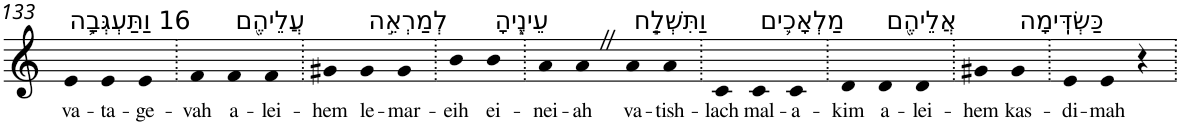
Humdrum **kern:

**kern	**text
*part1	*part1
*staff1	*staff1
*I"Piano	*
*I'Pno	*
!!LO:PB:g=z
*clefG2	*
*k[]	*
=133	=133
!LO:TX:a:t=16 וַתַּעְגְּבָ֥ה	!
!	!LO:LY:b
4e	va-
!	!LO:LY:b
4e	-ta-
!	!LO:LY:b
4e	-ge-
=134.	=134.
!	!LO:LY:b
4f	-vah
!LO:TX:a:t=עֲלֵיהֶ֖ם	!
!	!LO:LY:b
4f	a-
!	!LO:LY:b
4f	-lei-
=135.	=135.
!	!LO:LY:b
4g#X	-hem
!LO:TX:a:t=לְמַרְאֵ֣ה	!
!	!LO:LY:b
4g#	le-
!	!LO:LY:b
4g#	-mar-
=136.	=136.
!	!LO:LY:b
4b	-eih
!LO:TX:a:t=עֵינֶ֑יהָ	!
!	!LO:LY:b
4b	ei-
=137.	=137.
!	!LO:LY:b
4a	-nei-
!	!LO:LY:b
4aZ	-ah
!LO:TX:a:t=וַתִּשְׁלַ֧ח	!
!	!LO:LY:b
4a	va-
!	!LO:LY:b
4a	-tish-
=138.	=138.
!	!LO:LY:b
4c	-lach
!LO:TX:a:t=מַלְאָכִ֛ים	!
!	!LO:LY:b
4c	mal-
!	!LO:LY:b
4c	-a-
=139.	=139.
!	!LO:LY:b
4d	-kim
!LO:TX:a:t=אֲלֵיהֶ֖ם	!
!	!LO:LY:b
4d	a-
!	!LO:LY:b
4d	-lei-
=140.	=140.
!	!LO:LY:b
4g#X	-hem
!LO:TX:a:t=כַּשְׂדִּֽימָה	!
!	!LO:LY:b
4g#	kas-
=141.	=141.
!	!LO:LY:b
4e	-di-
!	!LO:LY:b
4e	-mah
4r	.
=.	=.
*-	*-
